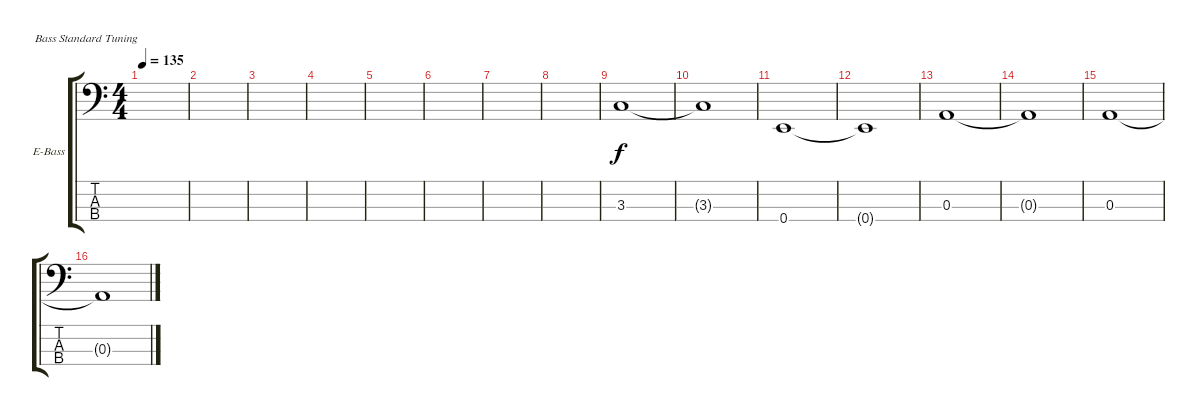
\defaultSystemsLayout 4
\bracketExtendMode groupsimilarinstruments
\firstSystemTrackNameOrientation horizontal
\otherSystemsTrackNameOrientation horizontal
\track ("Electric Bass" "E-Bass") {instrument electricbassfinger}
\staff {score tabs}
\tuning (G2 D2 A1 E1)
\ts (4 4)
\tempo 135
\clef f4
\scale
0.333333
\ks c
|
\scale
0.333333 |
\scale
0.333333 |
\scale
0.333333 |
\scale
0.333333 |
\scale
0.333333 |
\scale
0.333333 |
\scale
0.333333 |
\scale
0.333333 3.3.1 |
\scale
0.333333 3.3{t}.1 |
\scale
0.333333 0.4.1 |
\scale
0.333333 0.4{t}.1 |
\scale
0.333333 0.3.1 |
\scale
0.333333 0.3{t}.1 |
\scale
0.333333 0.3.1 |
\scale
0.333333 0.3{t}.1
